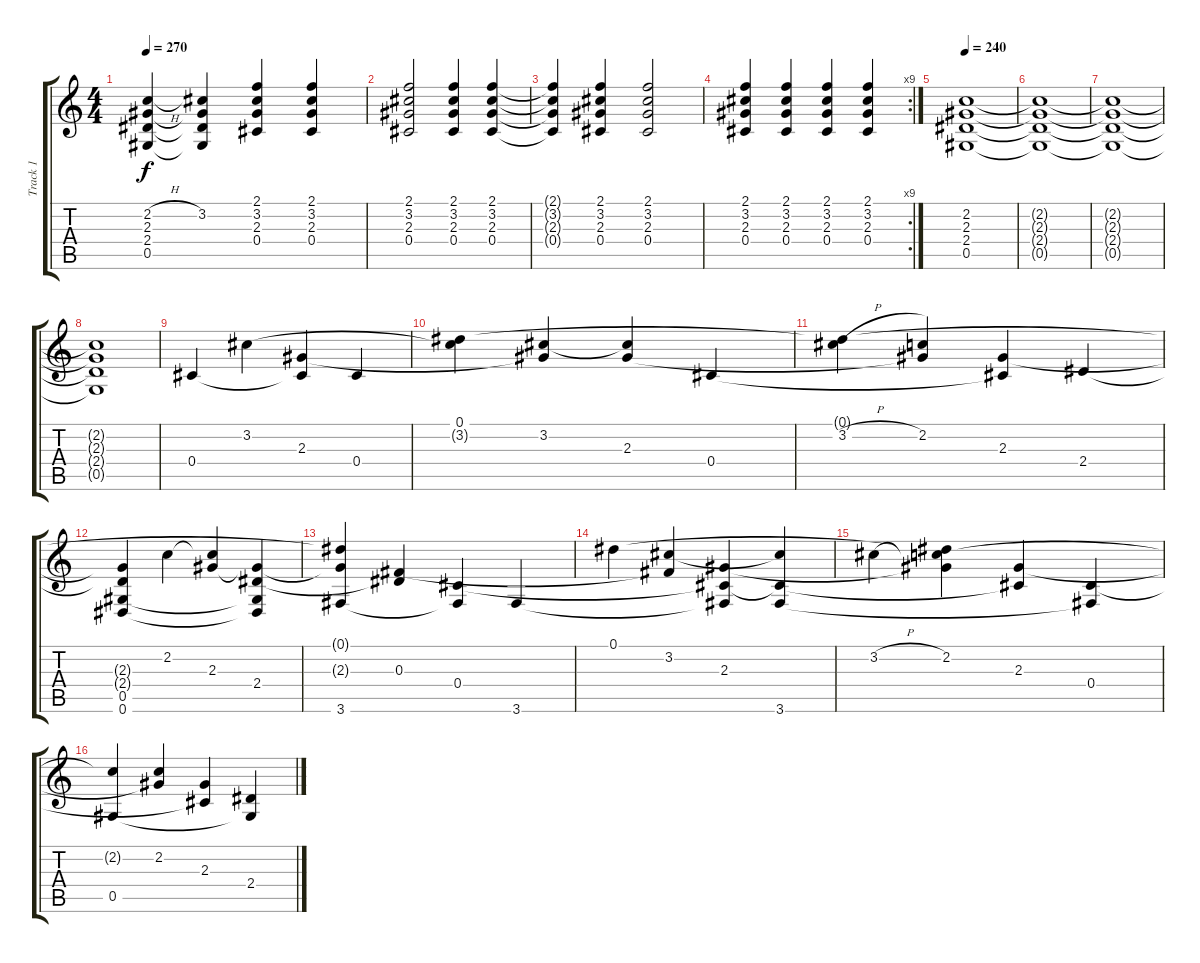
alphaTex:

\track ("Track 1" "Track 1") {instrument acousticguitarsteel}
\staff {score tabs}
\tuning (Eb4 Bb3 Gb3 Db3 Ab2 Eb2) {hide}
\ts (4 4)
\tempo 270
\clef g2
\ks c
(2.2{h} 2.3 2.4 0.5).4{dy f} (3.2 2.3{t} 2.4{t} 0.5{t}).4 (2.1 3.2 2.3 0.4).4 (2.1 3.2 2.3 0.4).4 |
(2.1 3.2 2.3 0.4).2 (2.1 3.2 2.3 0.4).4 (2.1 3.2 2.3 0.4).4 |
(2.1{t} 3.2{t} 2.3{t} 0.4{t}).4 (2.1 3.2 2.3 0.4).4 (2.1 3.2 2.3 0.4).2 |
\rc 9
(2.1 3.2 2.3 0.4).4 (2.1 3.2 2.3 0.4).4 (2.1 3.2 2.3 0.4).4 (2.1 3.2 2.3 0.4).4 |
\tempo 240
(2.2 2.3 2.4 0.5).1 |
(2.2{t} 2.3{t} 2.4{t} 0.5{t}).1 |
(2.2{t} 2.3{t} 2.4{t} 0.5{t}).1 |
(2.2{t} 2.3{t} 2.4{t} 0.5{t}).1 |
0.4.4 3.2.4 (2.3 0.4{t}).4 0.4.4 |
(0.1 3.2{t}).4 (3.2 2.3{t}).4 (3.2{t} 2.3).4 0.4.4 |
(0.1{t} 3.2{h}).4 (2.2 2.3{t}).4 (2.3 0.4{t}).4 2.4.4 |
(2.3{t} 2.4{t} 0.5 0.6).4 2.2.4 (2.2{t} 2.3).4 (2.3{t} 2.4 0.5{t} 0.6{t}).4 |
(0.1{t} 2.3{t} 3.6).4 (0.3 2.4{t}).4 (0.4 3.6{t}).4 3.6.4 |
0.1.4 (3.2 0.3{t}).4 (2.3 0.4{t} 3.6{t}).4 (3.2{t} 0.4{t} 3.6).4 |
3.2{h}.4 (0.1{t} 2.2 2.3{t}).4 (2.3 0.4{t}).4 (0.4 3.6{t}).4 |
(2.2{t} 0.5).4 (2.2 2.3{t}).4 (2.3 0.4{t}).4 (2.4 0.5{t}).4
